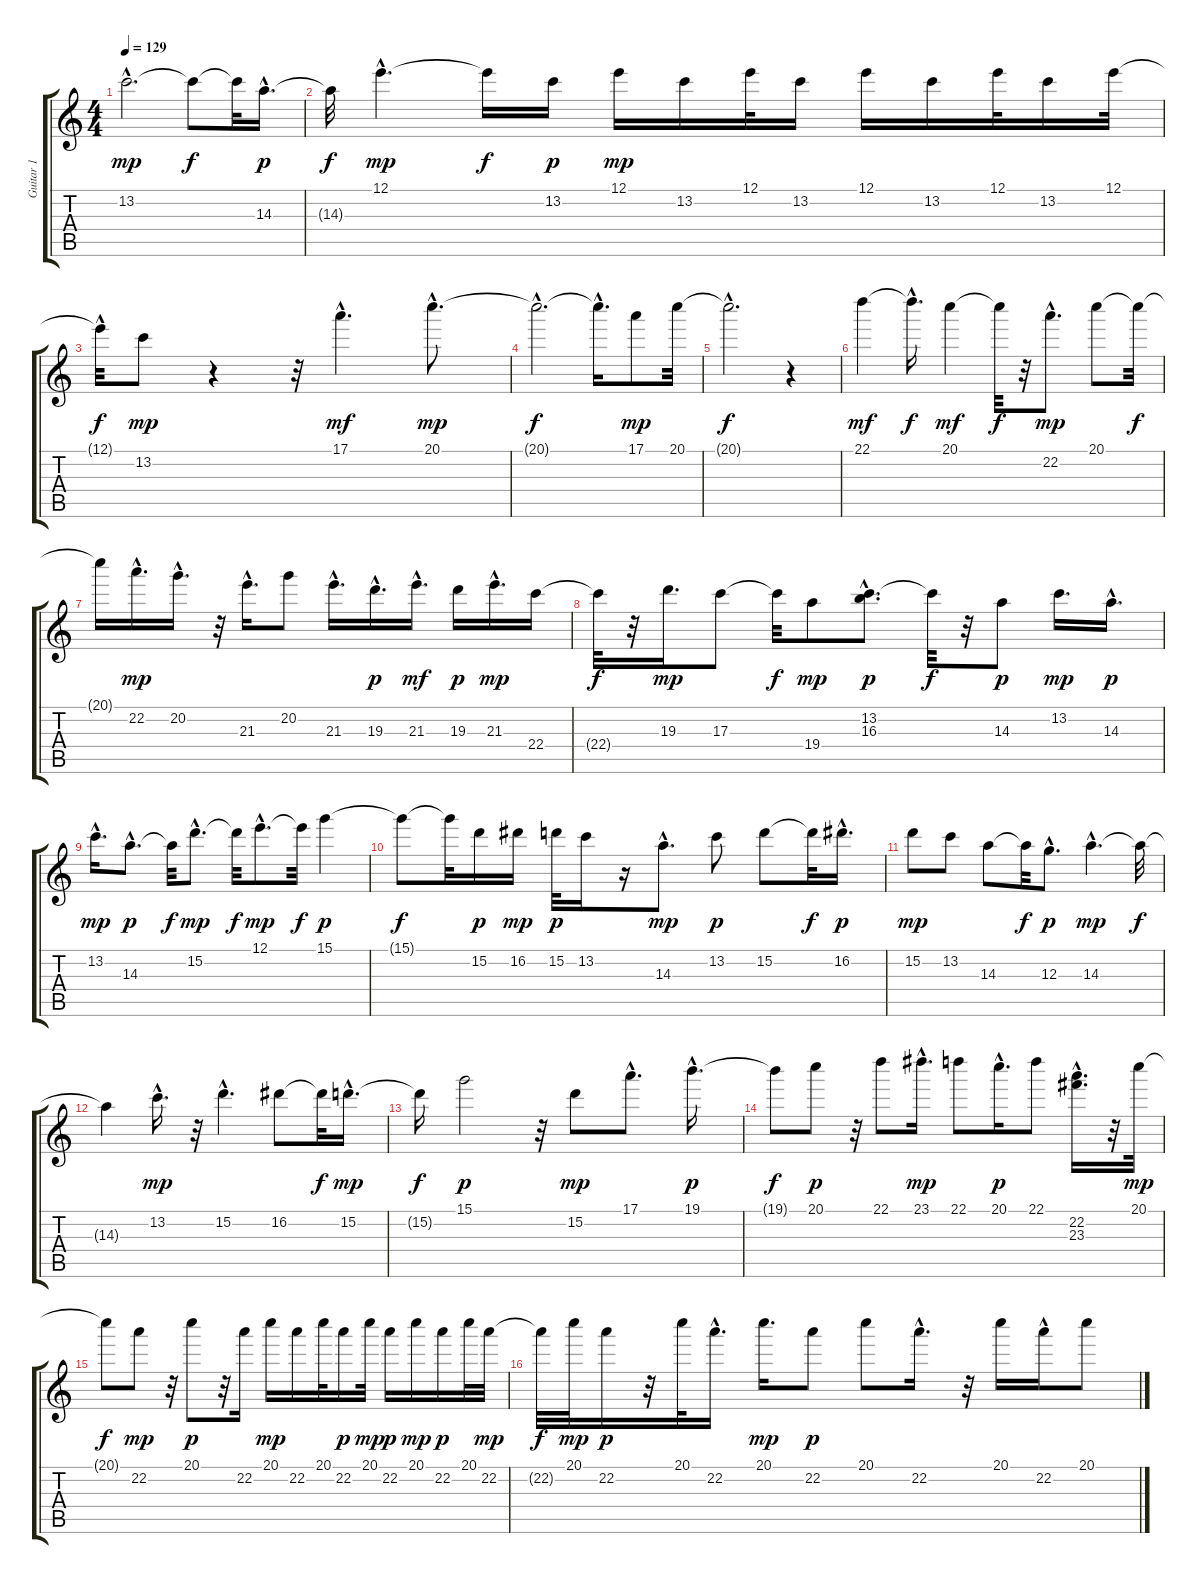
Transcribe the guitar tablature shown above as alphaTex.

\track ("Guitar 1" "Guitar 1") {instrument distortionguitar}
\staff {score tabs}
\tuning (E4 B3 G3 D3 A2 E2) {hide}
\ts (4 4)
\tempo 129
\clef g2
\ks c
13.2{hac}.2{d dy mp} 13.2{t}.8{dy f} 13.2{t}.32 14.3{hac}.16{d dy p} |
14.3{t}.32{dy f} 12.1{hac}.4{d dy mp} 12.1{t}.16{dy f} 13.2.16{dy p} 12.1.16{dy mp} 13.2.16 12.1.32 13.2.16 12.1.16 13.2.16 12.1.32 13.2.16 12.1.32 |
12.1{hac t}.32{dy f} 13.2.8{dy mp} r.4 r.32 17.1{hac}.4{d dy mf} 20.1{hac}.8{d dy mp} |
20.1{hac t}.2{d dy f} 20.1{hac t}.16{d} 17.1.8{dy mp} 20.1.32 |
20.1{hac t}.2{d dy f} r.4 |
22.1.4{dy mf} 22.1{hac t}.16{d dy f} 20.1.4{dy mf} 20.1{t}.32{dy f} r.32 22.2{hac}.8{d dy mp} 20.1.8 20.1{t}.32{dy f} |
20.1{t}.16 22.2{hac}.16{d dy mp} 20.2{hac}.16{d} r.32 21.3{hac}.16{d} 20.2.8 21.3{hac}.16{d} 19.3{hac}.16{d dy p} 21.3{hac}.16{d dy mf} 19.3.16{dy p} 21.3{hac}.16{d dy mp} 22.4.16 |
22.4{t}.32{dy f} r.32 19.3.16{d dy mp} 17.3.8 17.3{t}.32{dy f} 19.4.8{dy mp} (13.2{hac} 16.3).8{d dy p} 13.2{t}.32{dy f} r.32 14.3.8{dy p} 13.2.16{d dy mp} 14.3{hac}.16{d dy p} |
13.2{hac}.16{d dy mp} 14.3{hac}.8{d dy p} 14.3{t}.32{dy f} 15.2{hac}.8{d dy mp} 15.2{t}.32{dy f} 12.1{hac}.8{d dy mp} 12.1{t}.32{dy f} 15.1.4{dy p} |
15.1{t}.8{dy f} 15.1{t}.32 15.2.16{dy p} 16.2.16{dy mp} 15.2.32{dy p} 13.2.16 r.16 14.3{hac}.8{d dy mp} 13.2.8{dy p} 15.2.8 15.2{t}.32{dy f} 16.2{hac}.16{d dy p} |
15.2.8{dy mp} 13.2.8 14.3.8 14.3{t}.32{dy f} 12.3{hac}.8{d dy p} 14.3{hac}.4{d dy mp} 14.3{t}.32{dy f} |
14.3{t}.4 13.2{hac}.16{d dy mp} r.32 15.2{hac}.4{d} 16.2.8 16.2{t}.32{dy f} 15.2{hac}.16{d dy mp} |
15.2{t}.16{dy f} 15.1.2{dy p} r.32 15.2.8{dy mp} 17.1{hac}.8{d} 19.1{hac}.16{d dy p} |
19.1{t}.8{dy f} 20.1.8{dy p} r.32 22.1.8 23.1{hac}.16{d dy mp} 22.1.8 20.1{hac}.16{d dy p} 22.1.8 (22.2{hac} 23.3).16{d} r.32 20.1.32{dy mp} |
20.1{t}.8{dy f} 22.2.8{dy mp} r.32 20.1.8{dy p} r.32 22.2.16 20.1.16{dy mp} 22.2.16 20.1.32 22.2.16{dy p} 20.1.32{dy mp} 22.2.16{dy p} 20.1.16{dy mp} 22.2.16{dy p} 20.1.32 22.2.32{dy mp} |
22.2{t}.32{dy f} 20.1.32{dy mp} 22.2.16{dy p} r.32 20.1.32 22.2{hac}.16{d} 20.1.16{d dy mp} 22.2.8{dy p} 20.1.8 22.2{hac}.16{d} r.32 20.1.16 22.2{hac}.16 20.1.8
